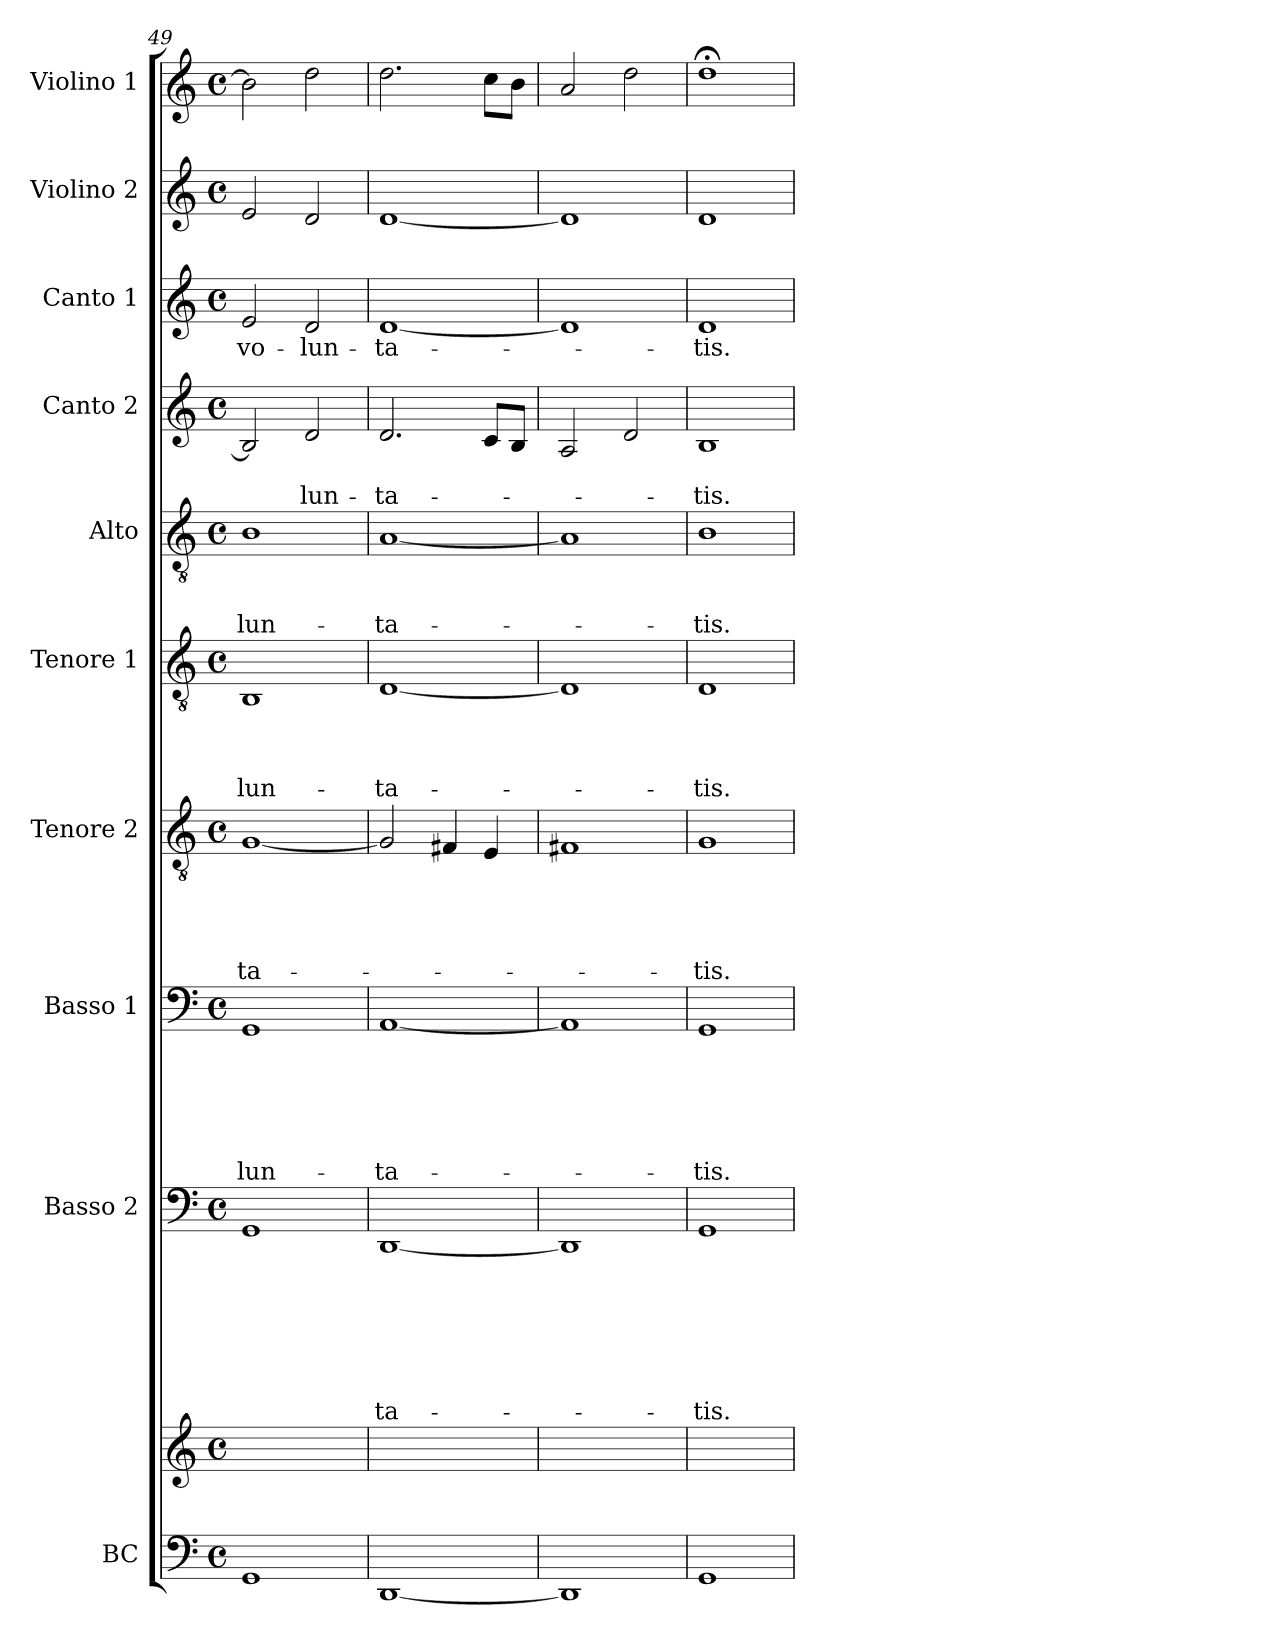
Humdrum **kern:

**kern	**kern	**kern	**text	**text	**text	**text	**text	**text	**text	**kern	**text	**text	**text	**text	**text	**text	**kern	**text	**text	**text	**text	**text	**kern	**text	**text	**text	**text	**kern	**text	**text	**text	**kern	**text	**text	**kern	**text	**kern	**kern
*part11	*part10	*part9	*part9	*part9	*part9	*part9	*part9	*part9	*part9	*part8	*part8	*part8	*part8	*part8	*part8	*part8	*part7	*part7	*part7	*part7	*part7	*part7	*part6	*part6	*part6	*part6	*part6	*part5	*part5	*part5	*part5	*part4	*part4	*part4	*part3	*part3	*part2	*part1
*staff11	*staff10	*staff9	*staff9	*staff9	*staff9	*staff9	*staff9	*staff9	*staff9	*staff8	*staff8	*staff8	*staff8	*staff8	*staff8	*staff8	*staff7	*staff7	*staff7	*staff7	*staff7	*staff7	*staff6	*staff6	*staff6	*staff6	*staff6	*staff5	*staff5	*staff5	*staff5	*staff4	*staff4	*staff4	*staff3	*staff3	*staff2	*staff1
*I"BC	*	*I"Basso 2	*	*	*	*	*	*	*	*I"Basso 1	*	*	*	*	*	*	*I"Tenore 2	*	*	*	*	*	*I"Tenore 1	*	*	*	*	*I"Alto	*	*	*	*I"Canto 2	*	*	*I"Canto 1	*	*I"Violino 2	*I"Violino 1
*clefF4	*clefG2	*clefF4	*	*	*	*	*	*	*	*clefF4	*	*	*	*	*	*	*clefGv2	*	*	*	*	*	*clefGv2	*	*	*	*	*clefGv2	*	*	*	*clefG2	*	*	*clefG2	*	*clefG2	*clefG2
*k[]	*k[]	*k[]	*	*	*	*	*	*	*	*k[]	*	*	*	*	*	*	*k[]	*	*	*	*	*	*k[]	*	*	*	*	*k[]	*	*	*	*k[]	*	*	*k[]	*	*k[]	*k[]
*C:	*C:	*C:	*	*	*	*	*	*	*	*C:	*	*	*	*	*	*	*C:	*	*	*	*	*	*C:	*	*	*	*	*C:	*	*	*	*C:	*	*	*C:	*	*C:	*C:
*M4/4	*M4/4	*M4/4	*	*	*	*	*	*	*	*M4/4	*	*	*	*	*	*	*M4/4	*	*	*	*	*	*M4/4	*	*	*	*	*M4/4	*	*	*	*M4/4	*	*	*M4/4	*	*M4/4	*M4/4
*met(c)	*met(c)	*met(c)	*	*	*	*	*	*	*	*met(c)	*	*	*	*	*	*	*met(c)	*	*	*	*	*	*met(c)	*	*	*	*	*met(c)	*	*	*	*met(c)	*	*	*met(c)	*	*met(c)	*met(c)
=49	=49	=49	=49	=49	=49	=49	=49	=49	=49	=49	=49	=49	=49	=49	=49	=49	=49	=49	=49	=49	=49	=49	=49	=49	=49	=49	=49	=49	=49	=49	=49	=49	=49	=49	=49	=49	=49	=49
!	!	!	!	!	!	!	!	!	!	!	!	!	!	!	!	!LO:LY:b	!	!	!	!	!	!LO:LY:b	!	!	!	!	!LO:LY:b	!	!	!	!LO:LY:b	!	!	!	!	!LO:LY:b	!	!
1GG	1ryy	1GG	.	.	.	.	.	.	.	1GG	.	.	.	.	.	-lun-	[1G	.	.	.	.	-ta-	1BB	.	.	.	-lun-	1B	.	.	-lun-	2B/]	.	.	2e/	vo-	2e/	2b\]
!	!	!	!	!	!	!	!	!	!	!	!	!	!	!	!	!	!	!	!	!	!	!	!	!	!	!	!	!	!	!	!	!	!	!LO:LY:b	!	!LO:LY:b	!	!
.	.	.	.	.	.	.	.	.	.	.	.	.	.	.	.	.	.	.	.	.	.	.	.	.	.	.	.	.	.	.	.	2d/	.	-lun-	2d/	-lun-	2d/	2dd\
=50	=50	=50	=50	=50	=50	=50	=50	=50	=50	=50	=50	=50	=50	=50	=50	=50	=50	=50	=50	=50	=50	=50	=50	=50	=50	=50	=50	=50	=50	=50	=50	=50	=50	=50	=50	=50	=50	=50
!	!	!	!	!	!	!	!	!	!LO:LY:b	!	!	!	!	!	!	!LO:LY:b	!	!	!	!	!	!	!	!	!	!	!LO:LY:b	!	!	!	!LO:LY:b	!	!	!LO:LY:b	!	!LO:LY:b	!	!
[1DD	1ryy	[1DD	.	.	.	.	.	.	-ta-	[1AA	.	.	.	.	.	-ta-	2G/]	.	.	.	.	.	[1D	.	.	.	-ta-	[1A	.	.	-ta-	2.d/	.	-ta-	[1d	-ta-	[1d	2.dd\
.	.	.	.	.	.	.	.	.	.	.	.	.	.	.	.	.	4F#X/	.	.	.	.	.	.	.	.	.	.	.	.	.	.	.	.	.	.	.	.	.
.	.	.	.	.	.	.	.	.	.	.	.	.	.	.	.	.	4E/	.	.	.	.	.	.	.	.	.	.	.	.	.	.	8c/L	.	.	.	.	.	8cc\L
.	.	.	.	.	.	.	.	.	.	.	.	.	.	.	.	.	.	.	.	.	.	.	.	.	.	.	.	.	.	.	.	8B/J	.	.	.	.	.	8b\J
=51	=51	=51	=51	=51	=51	=51	=51	=51	=51	=51	=51	=51	=51	=51	=51	=51	=51	=51	=51	=51	=51	=51	=51	=51	=51	=51	=51	=51	=51	=51	=51	=51	=51	=51	=51	=51	=51	=51
1DD]	1ryy	1DD]	.	.	.	.	.	.	.	1AA]	.	.	.	.	.	.	1F#X	.	.	.	.	.	1D]	.	.	.	.	1A]	.	.	.	2A/	.	.	1d]	.	1d]	2a/
.	.	.	.	.	.	.	.	.	.	.	.	.	.	.	.	.	.	.	.	.	.	.	.	.	.	.	.	.	.	.	.	2d/	.	.	.	.	.	2dd\
=52	=52	=52	=52	=52	=52	=52	=52	=52	=52	=52	=52	=52	=52	=52	=52	=52	=52	=52	=52	=52	=52	=52	=52	=52	=52	=52	=52	=52	=52	=52	=52	=52	=52	=52	=52	=52	=52	=52
!	!	!	!	!	!	!	!	!	!LO:LY:b	!	!	!	!	!	!	!LO:LY:b	!	!	!	!	!	!LO:LY:b	!	!	!	!	!LO:LY:b	!	!	!	!LO:LY:b	!	!	!LO:LY:b	!	!LO:LY:b	!	!
1GG	1ryy	1GG	.	.	.	.	.	.	-tis.	1GG	.	.	.	.	.	-tis.	1G	.	.	.	.	-tis.	1D	.	.	.	-tis.	1B	.	.	-tis.	1B	.	-tis.	1d	-tis.	1d	1dd;<
=	=	=	=	=	=	=	=	=	=	=	=	=	=	=	=	=	=	=	=	=	=	=	=	=	=	=	=	=	=	=	=	=	=	=	=	=	=	=
*-	*-	*-	*-	*-	*-	*-	*-	*-	*-	*-	*-	*-	*-	*-	*-	*-	*-	*-	*-	*-	*-	*-	*-	*-	*-	*-	*-	*-	*-	*-	*-	*-	*-	*-	*-	*-	*-	*-
